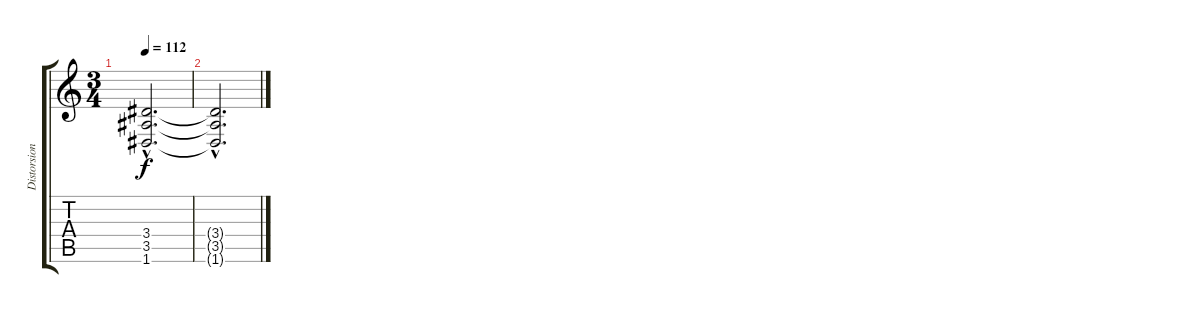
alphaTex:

\track ("Distorsion Guitar 2" "Distorsion") {instrument overdrivenguitar}
\staff {score tabs}
\tuning (D4 A3 F3 C3 G2 D2) {hide}
\ts (3 4)
\tempo 112
\clef g2
\ks c
(3.4{hac} 3.5{hac} 1.6{hac}).2{d dy f} |
(3.4{hac t} 3.5{hac t} 1.6{hac t}).2{d}
